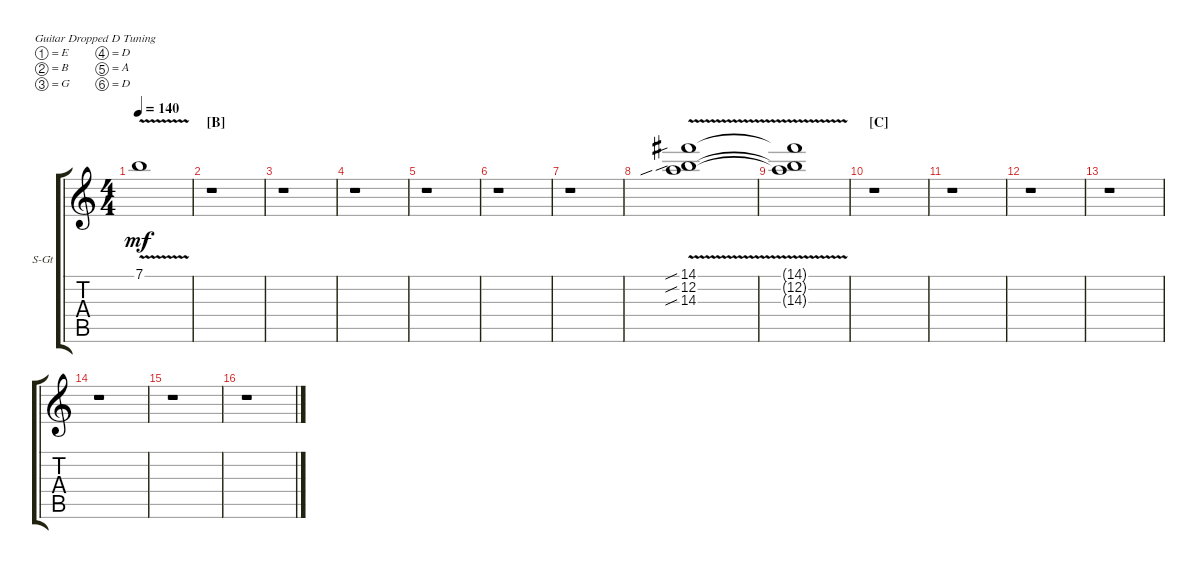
\defaultSystemsLayout 4
\bracketExtendMode groupsimilarinstruments
\firstSystemTrackNameOrientation horizontal
\otherSystemsTrackNameOrientation horizontal
\track ("Synth" "S-Gt") {instrument acousticguitarsteel}
\staff {score tabs}
\tuning (E4 B3 G3 D3 A2 D2)
\ts (4 4)
\tempo 140
\clef g2
\ks c
7.1{v t}.1{dy mf} |
\section ("B" "")
r.1 |
r.1 |
r.1 |
r.1 |
r.1 |
r.1 |
(14.1{v sib} 12.2{v sib} 14.3{v sib}).1 |
(14.3{v t} 12.2{v t} 14.1{v t}).1 |
\section ("C" "")
r.1 |
r.1 |
r.1 |
r.1 |
r.1 |
r.1 |
r.1
